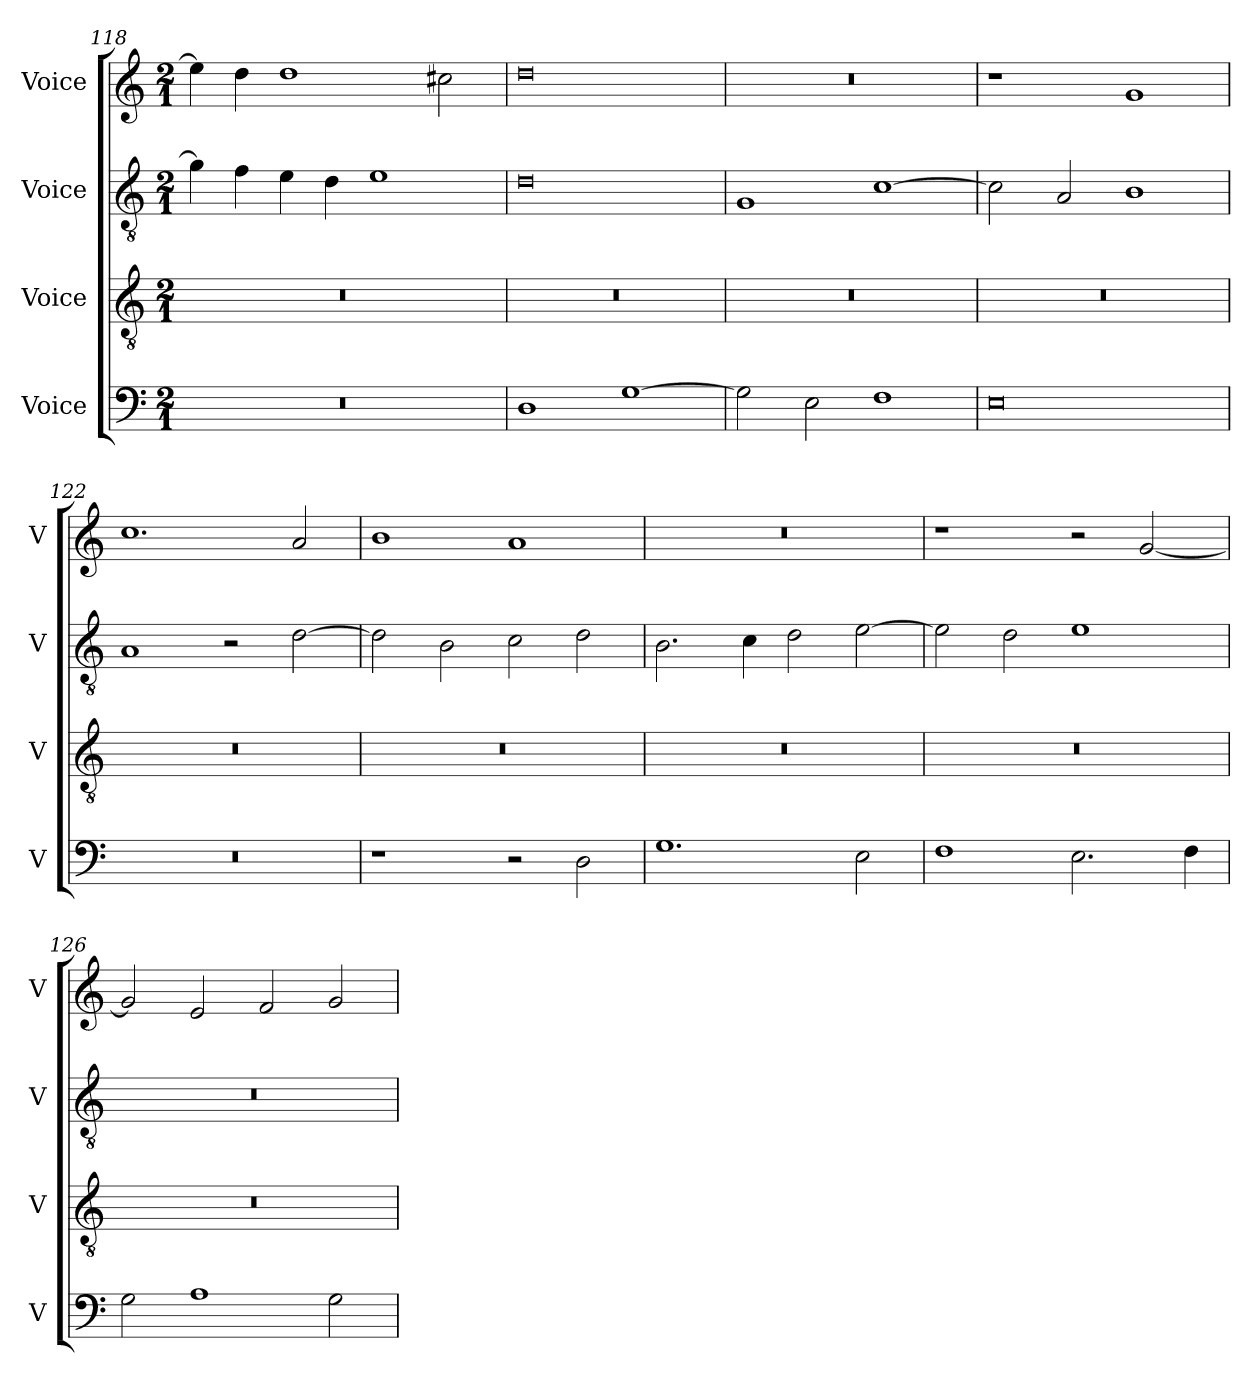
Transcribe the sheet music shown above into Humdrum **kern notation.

**kern	**kern	**kern	**kern
*part4	*part3	*part2	*part1
*staff4	*staff3	*staff2	*staff1
*I"Voice	*I"Voice	*I"Voice	*I"Voice
*I'V	*I'V	*I'V	*I'V
*clefF4	*clefGv2	*clefGv2	*clefG2
*k[]	*k[]	*k[]	*k[]
*M2/1	*M2/1	*M2/1	*M2/1
=118	=118	=118	=118
0r	0r	4g\]	4ee\]
.	.	4f\	4dd\
.	.	4e\	1dd
.	.	4d\	.
.	.	1e	.
.	.	.	2cc#X\
=119	=119	=119	=119
1D	0r	0d	0dd
[1G	.	.	.
=120	=120	=120	=120
2G\]	0r	1G	0r
2E\	.	.	.
1F	.	[1c	.
=121	=121	=121	=121
0E	0r	2c\]	1r
.	.	2A/	.
.	.	1B	1g
=122	=122	=122	=122
0r	0r	1A	1.cc
.	.	2r	.
.	.	[2d\	2a/
=123	=123	=123	=123
1r	0r	2d\]	1b
.	.	2B\	.
2r	.	2c\	1a
2D\	.	2d\	.
=124	=124	=124	=124
1.G	0r	2.B\	0r
.	.	4c\	.
.	.	2d\	.
2E\	.	[2e\	.
!!LO:LB:g=z
=125	=125	=125	=125
1F	0r	2e\]	1r
.	.	2d\	.
2.E\	.	1e	2r
.	.	.	[2g/
4F\	.	.	.
=126	=126	=126	=126
2G\	0r	0r	2g/]
1A	.	.	2e/
.	.	.	2f/
2G\	.	.	2g/
=	=	=	=
*-	*-	*-	*-
